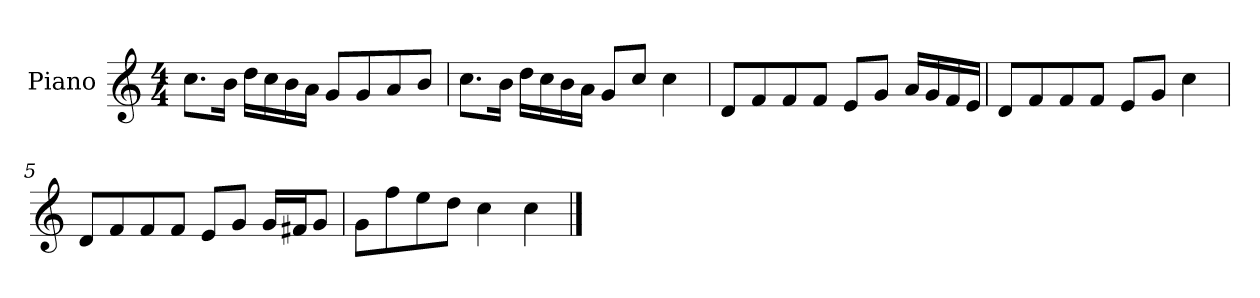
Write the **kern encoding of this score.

**kern
*part1
*staff1
*I"Piano
*I'P-no
*clefG2
*k[]
*M4/4
*MM90
=1
8.cc\L
16b\Jk
16dd\LL
16cc\
16b\
16a\JJ
8g/L
8g/
8a/
8b/J
=2
8.cc\L
16b\Jk
16dd\LL
16cc\
16b\
16a\JJ
8g/L
8cc/J
4cc\
=3
8d/L
8f/
8f/
8f/J
8e/L
8g/J
16a/LL
16g/
16f/
16e/JJ
=4
8d/L
8f/
8f/
8f/J
8e/L
8g/J
4cc\
!!LO:LB:g=z
=5
8d/L
8f/
8f/
8f/J
8e/L
8g/J
16g/LL
16f#X/J
8g/J
=6
8g\L
8ff\
8ee\
8dd\J
4cc\
4cc\
==
*-
